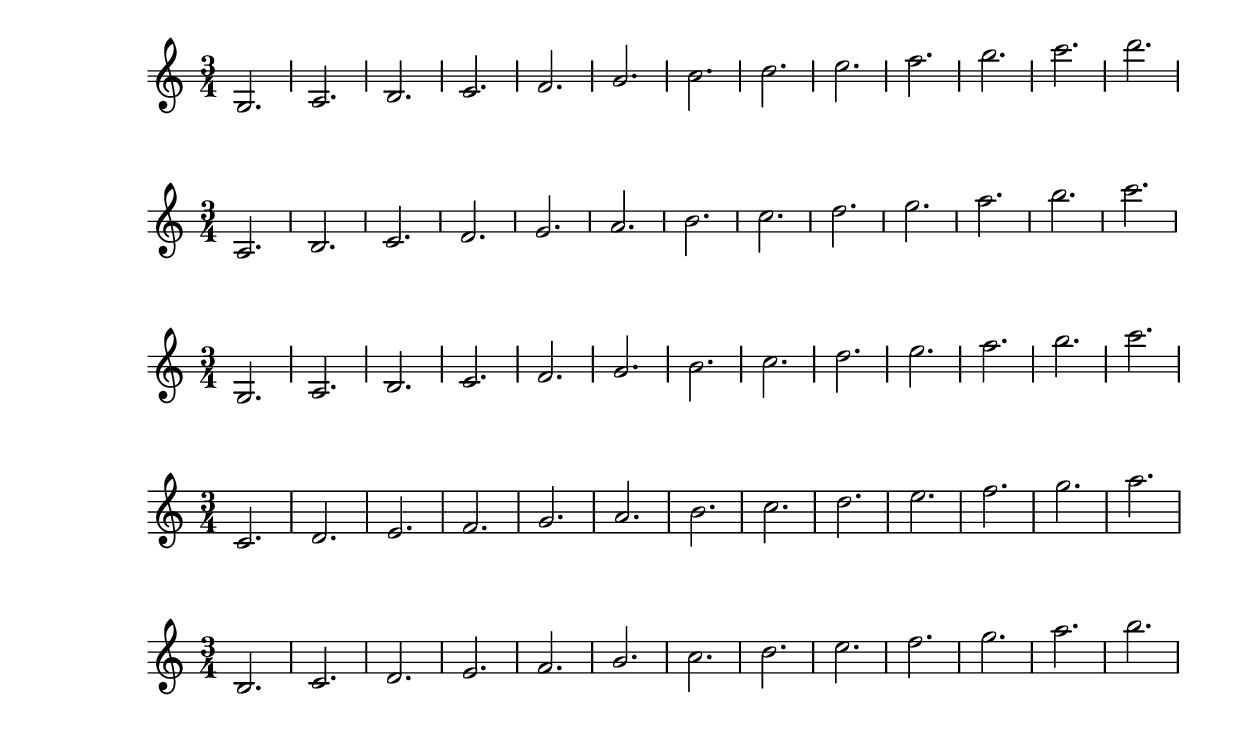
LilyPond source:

\version "2.12.0"
\header {
  texidoc = "Ledger lines should appear at every other location
for a variety of staves using both @code{line-count} and
@code{line-positions}."
}

notes = \relative c' {
  \time 3/4
  c2. | d | e | f
  g2. | a | b | c
  d2. | e | f | g
  a2.
}

\new Staff {
  % upper and lower lines both odd
  #(define mylines '(-1 0 1))
  \override Staff.StaffSymbol #'line-count = #(length mylines)
  \override Staff.StaffSymbol #'line-positions = #mylines
  \notes
}

\new Staff {
  % upper and lower lines both even
  #(define mylines '(-2 0 2))
  \override Staff.StaffSymbol #'line-positions = #mylines

  \override Staff.StaffSymbol #'line-count = #(length mylines)
  \notes
}

\new Staff {
  % lower line odd, upper line even
  #(define mylines '(-1 0 2))
  \override Staff.StaffSymbol #'line-positions = #mylines
  \override Staff.StaffSymbol #'line-count = #(length mylines)
  \notes
}

\new Staff {
  % odd line count
  \override Staff.StaffSymbol #'line-count = #5
  \notes
}

\new Staff {
  % even line count
  \override Staff.StaffSymbol #'line-count = #4
  \notes
}
